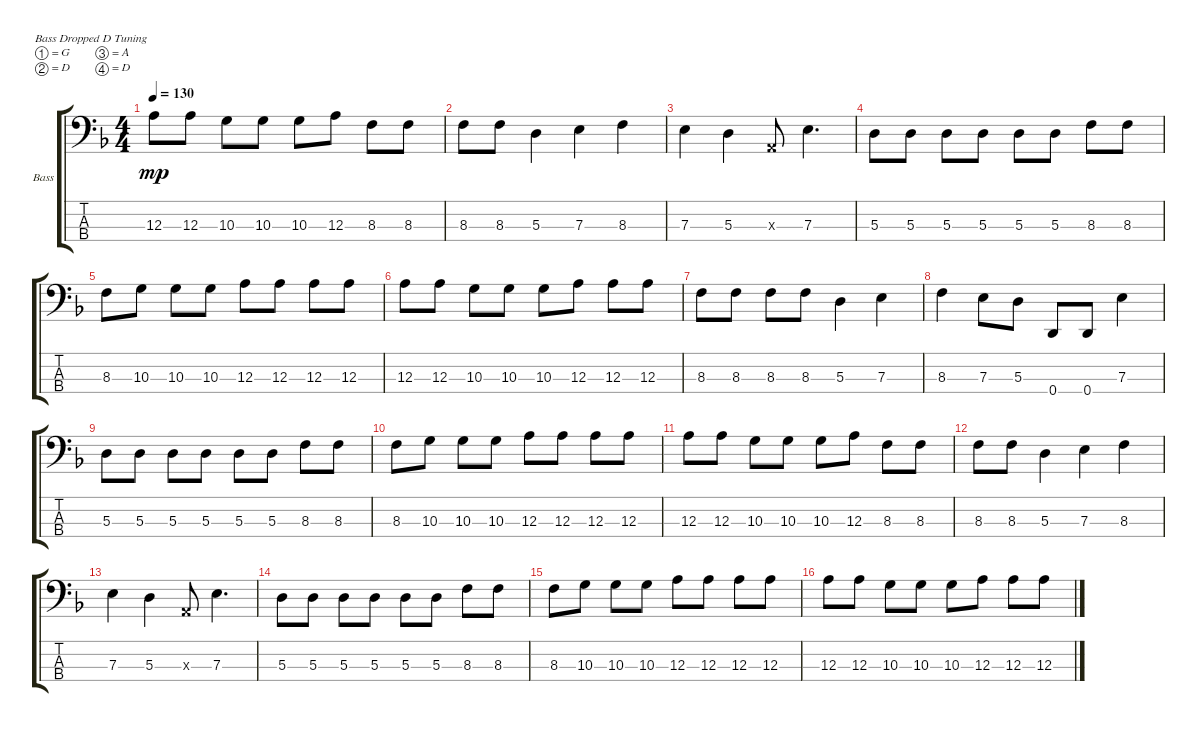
\defaultSystemsLayout 4
\bracketExtendMode groupsimilarinstruments
\firstSystemTrackNameOrientation horizontal
\otherSystemsTrackNameOrientation horizontal
\track ("Bass" "Bass") {instrument electricbassfinger}
\staff {score tabs}
\tuning (G2 D2 A1 D1)
\ts (4 4)
\tempo 130
\clef f4
\ks f
12.3.8{dy mp} 12.3.8 10.3.8 10.3.8 10.3.8 12.3.8 8.3.8 8.3.8 |
8.3.8 8.3.8 5.3.4 7.3.4 8.3.4 |
7.3.4 5.3.4 0.3{x}.8 7.3.4{d} |
5.3.8 5.3.8 5.3.8 5.3.8 5.3.8 5.3.8 8.3.8 8.3.8 |
8.3.8 10.3.8 10.3.8 10.3.8 12.3.8 12.3.8 12.3.8 12.3.8 |
12.3.8 12.3.8 10.3.8 10.3.8 10.3.8 12.3.8 12.3.8 12.3.8 |
8.3.8 8.3.8 8.3.8 8.3.8 5.3.4 7.3.4 |
8.3.4 7.3.8 5.3.8 0.4.8 0.4.8 7.3.4 |
5.3.8 5.3.8 5.3.8 5.3.8 5.3.8 5.3.8 8.3.8 8.3.8 |
8.3.8 10.3.8 10.3.8 10.3.8 12.3.8 12.3.8 12.3.8 12.3.8 |
12.3.8 12.3.8 10.3.8 10.3.8 10.3.8 12.3.8 8.3.8 8.3.8 |
8.3.8 8.3.8 5.3.4 7.3.4 8.3.4 |
7.3.4 5.3.4 0.3{x}.8 7.3.4{d} |
5.3.8 5.3.8 5.3.8 5.3.8 5.3.8 5.3.8 8.3.8 8.3.8 |
8.3.8 10.3.8 10.3.8 10.3.8 12.3.8 12.3.8 12.3.8 12.3.8 |
12.3.8 12.3.8 10.3.8 10.3.8 10.3.8 12.3.8 12.3.8 12.3.8
